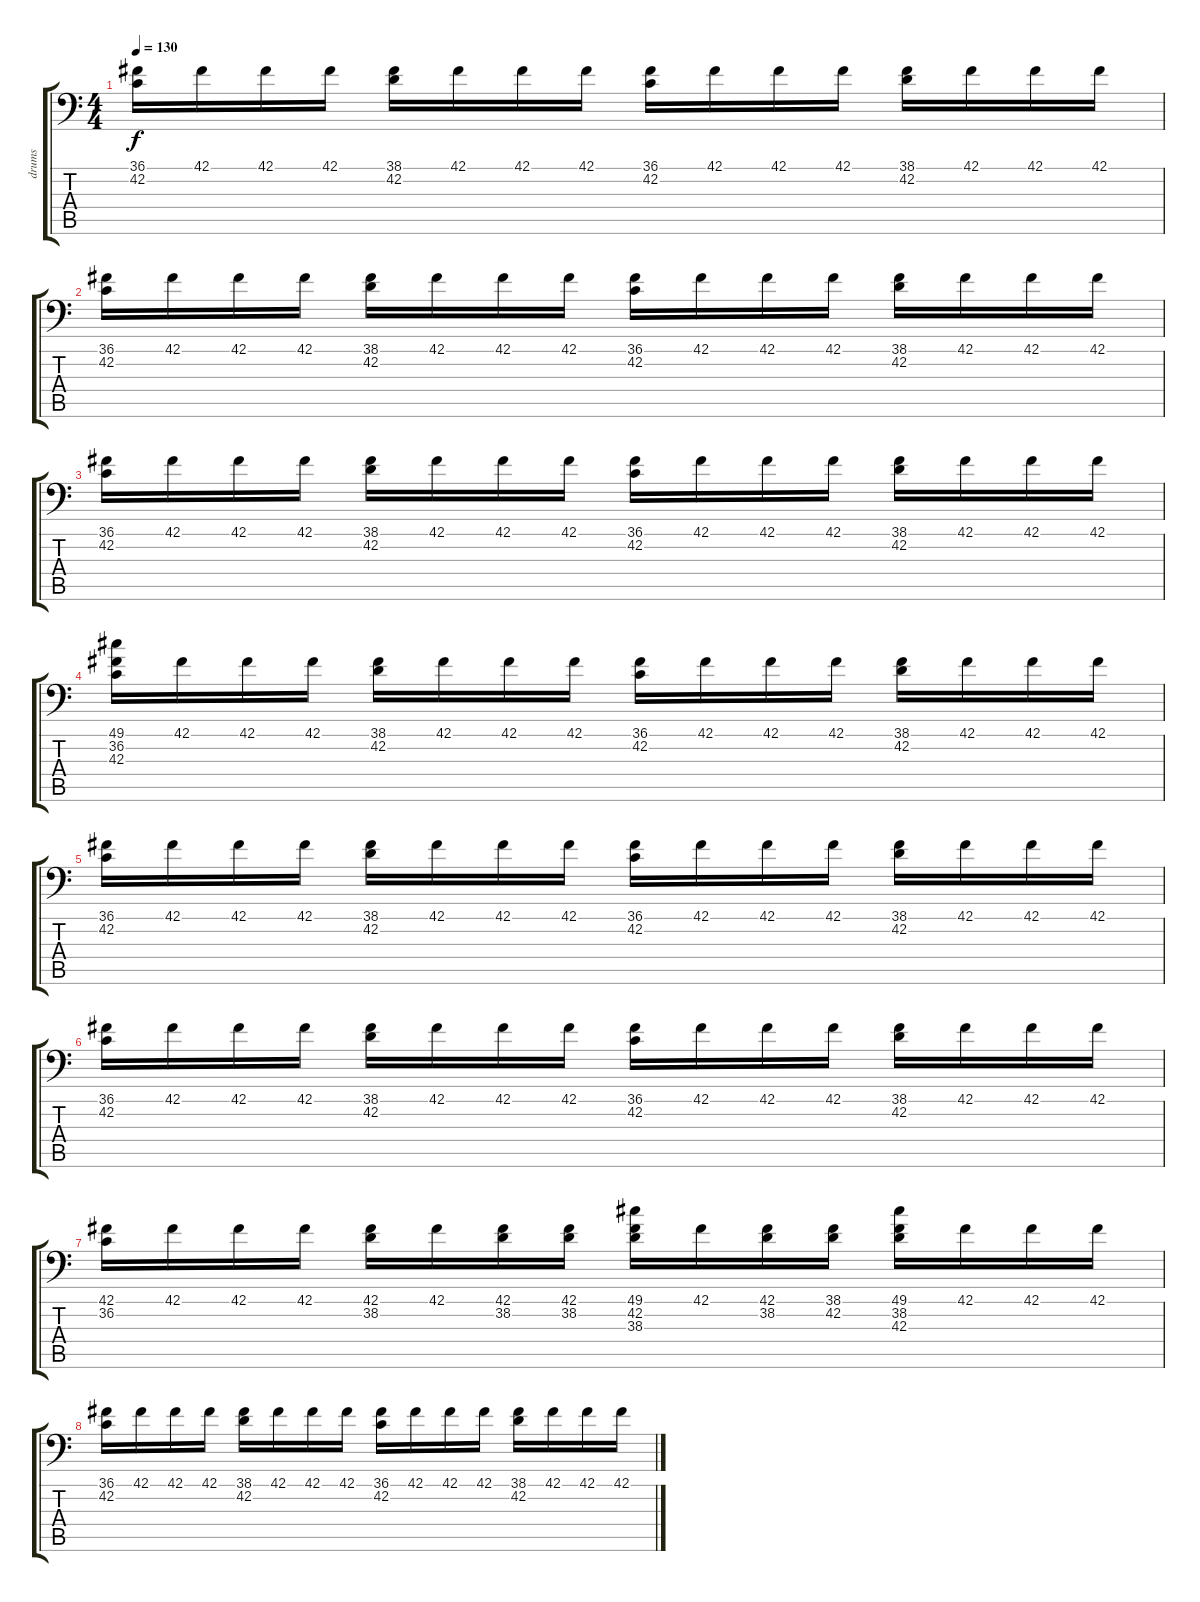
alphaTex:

\track ("drums" "drums") {solo instrument acousticgrandpiano}
\staff {score tabs}
\tuning (C-1 C-1 C-1 C-1 C-1 C-1) {hide}
\ts (4 4)
\tempo 130
\clef f4
\ks c
(36.1 42.2).16{dy f} 42.1.16 42.1.16 42.1.16 (38.1 42.2).16 42.1.16 42.1.16 42.1.16 (36.1 42.2).16 42.1.16 42.1.16 42.1.16 (38.1 42.2).16 42.1.16 42.1.16 42.1.16 |
(36.1 42.2).16 42.1.16 42.1.16 42.1.16 (38.1 42.2).16 42.1.16 42.1.16 42.1.16 (36.1 42.2).16 42.1.16 42.1.16 42.1.16 (38.1 42.2).16 42.1.16 42.1.16 42.1.16 |
(36.1 42.2).16 42.1.16 42.1.16 42.1.16 (38.1 42.2).16 42.1.16 42.1.16 42.1.16 (36.1 42.2).16 42.1.16 42.1.16 42.1.16 (38.1 42.2).16 42.1.16 42.1.16 42.1.16 |
(49.1 36.2 42.3).16 42.1.16 42.1.16 42.1.16 (38.1 42.2).16 42.1.16 42.1.16 42.1.16 (36.1 42.2).16 42.1.16 42.1.16 42.1.16 (38.1 42.2).16 42.1.16 42.1.16 42.1.16 |
(36.1 42.2).16 42.1.16 42.1.16 42.1.16 (38.1 42.2).16 42.1.16 42.1.16 42.1.16 (36.1 42.2).16 42.1.16 42.1.16 42.1.16 (38.1 42.2).16 42.1.16 42.1.16 42.1.16 |
(36.1 42.2).16 42.1.16 42.1.16 42.1.16 (38.1 42.2).16 42.1.16 42.1.16 42.1.16 (36.1 42.2).16 42.1.16 42.1.16 42.1.16 (38.1 42.2).16 42.1.16 42.1.16 42.1.16 |
(42.1 36.2).16 42.1.16 42.1.16 42.1.16 (42.1 38.2).16 42.1.16 (42.1 38.2).16 (42.1 38.2).16 (49.1 42.2 38.3).16 42.1.16 (42.1 38.2).16 (38.1 42.2).16 (49.1 38.2 42.3).16 42.1.16 42.1.16 42.1.16 |
(36.1 42.2).16 42.1.16 42.1.16 42.1.16 (38.1 42.2).16 42.1.16 42.1.16 42.1.16 (36.1 42.2).16 42.1.16 42.1.16 42.1.16 (38.1 42.2).16 42.1.16 42.1.16 42.1.16
